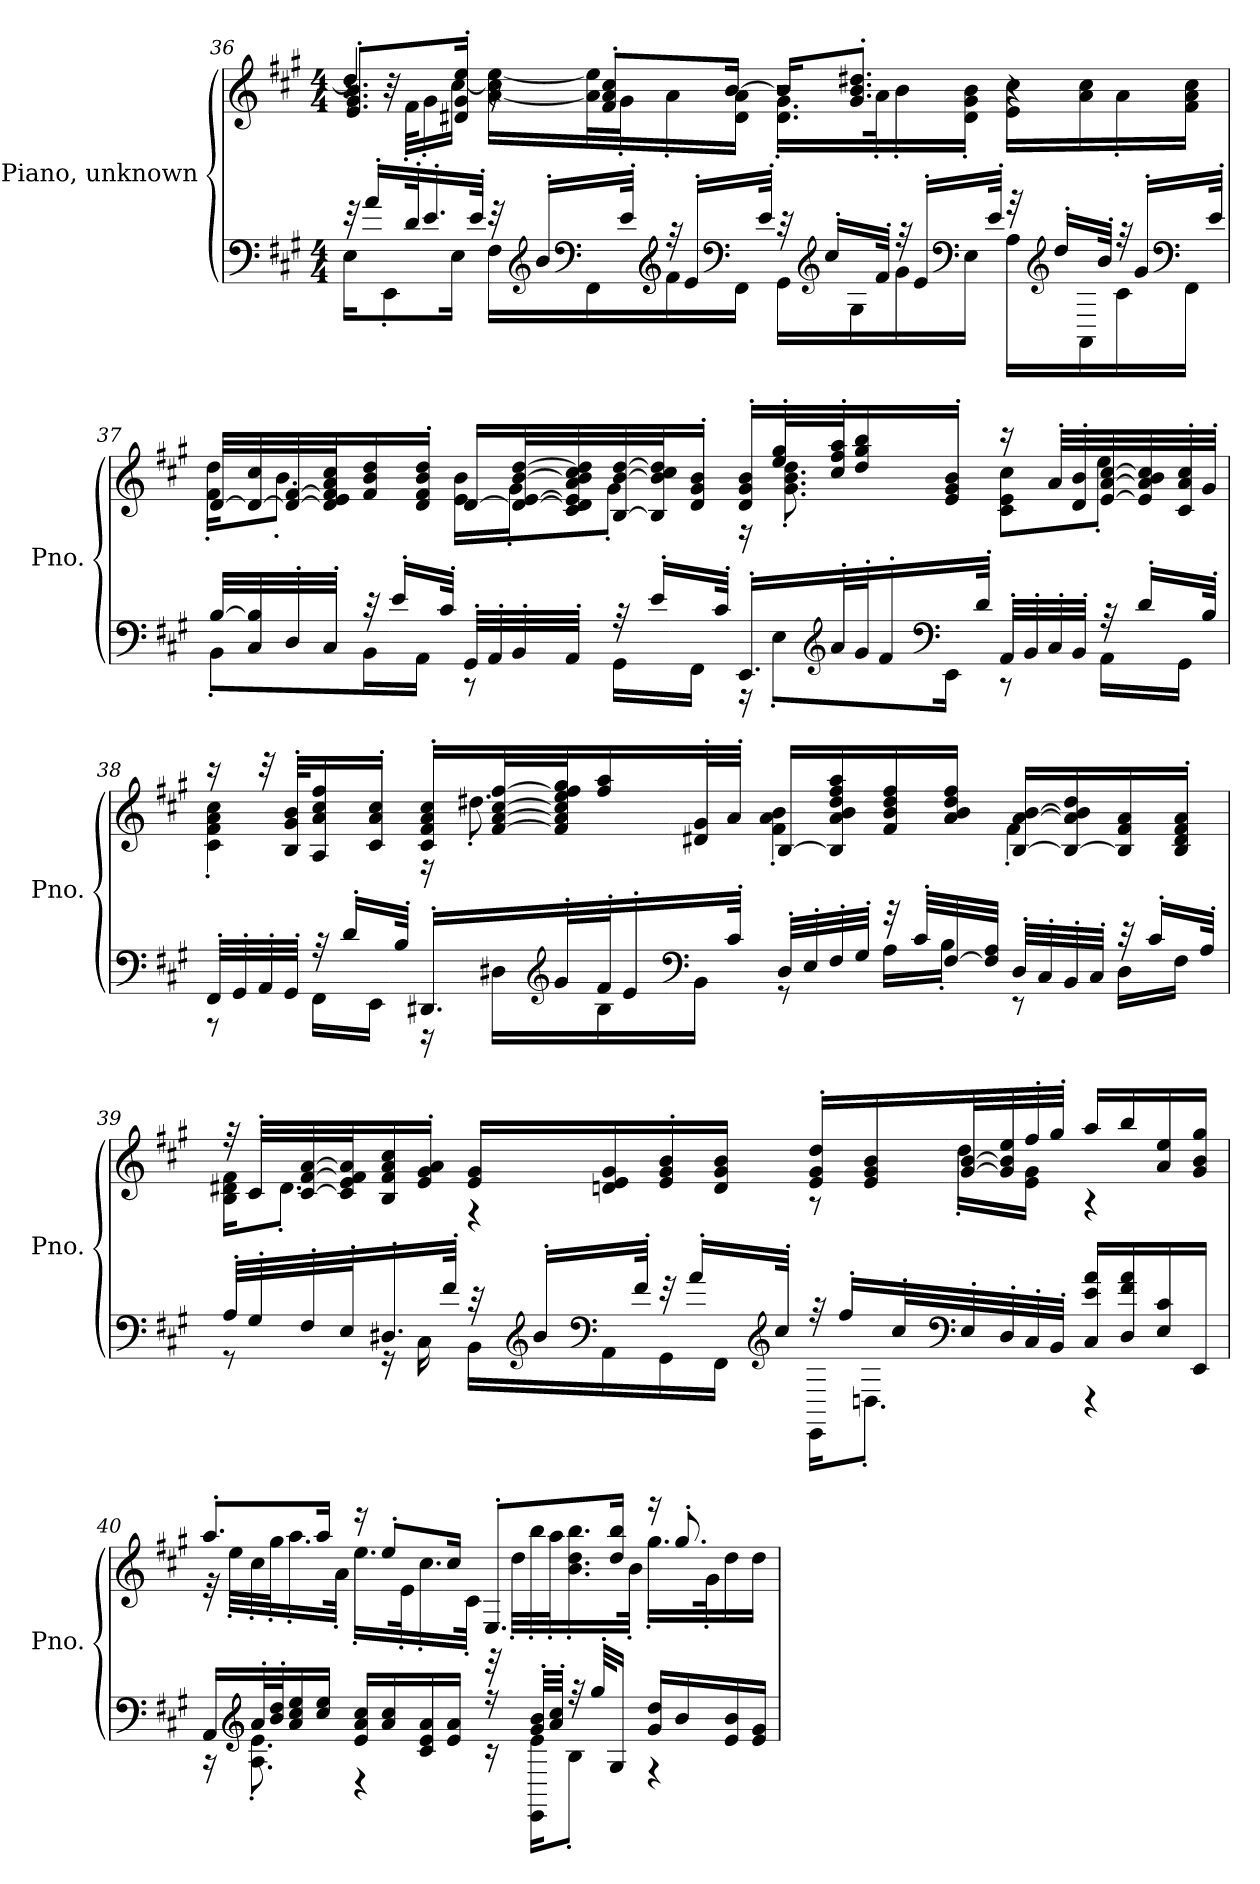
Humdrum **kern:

**kern	**kern
*part1	*part1
*staff2	*staff1
*I"Piano, unknown	*
*I'Pno.	*
!!LO:LB:g=z
*clefF4	*clefG2
*k[f#c#g#]	*k[f#c#g#]
*M4/4	*M4/4
=36	=36
*^	*^
*	*	*	*^
32r	16E\KL	4dd/]	16r	8.e/' 8.g#/' 8.b/'L
16a'/LL	.	.	.	.
.	8EE'\	.	32r	.
32d'/K	.	.	32f#'\KLL	.
16.e'/	.	.	16g#'\	.
.	16E\Jk	.	[16cc#\JJ	16d#X/' 16g#/' 16ee/'Jk
32e'/JJk	.	.	.	.
32r	16F#\LL	4r	[16a\ 16cc#\] [16ee\LL	16r
*clefG2	*	*	*	*
16b'/LL	.	.	.	.
*clefF4	*	*	*	*
.	16FF#\	.	32a\] 32ee\]L	8f#/' 8a/' 8cc#/'L
32e'/JJk	.	.	32g#'\J	.
*clefG2	*	*	*	*
32r	16f#\	.	16a'\	.
16e'/LL	.	.	.	.
*clefF4	*	*	*	*
.	16FF#\JJ	.	16d#\ 16a\JJ	[16b/Jk
32e'/JJk	.	.	.	.
32r	16GG#\LL	2r	16.d#\' 16.g#\'LL	16b/KL]
*clefG2	*	*	*	*
16cc#'/LL	.	.	.	.
.	16G#\	.	.	8.g#/' 8.b/' 8.dd#X/'J
32f#'/JJk	.	.	32a'\K	.
32r	16g#\	.	16b'\	.
16e'/LL	.	.	.	.
*clefF4	*	*	*	*
.	16E\JJ	.	16d#\' 16g#\' 16b\'JJ	.
32e'/JJk	.	.	.	.
32r	16A\LL	.	16e\ 16cc#\LL	4r
*clefG2	*	*	*	*
16dd'/LL	.	.	.	.
.	16AA\	.	16a\ 16cc#\	.
32b'/JJk	.	.	.	.
32r	16c#\	.	16a'\	.
16g#'/LL	.	.	.	.
*clefF4	*	*	*	*
.	16FF#\JJ	.	16f#\ 16a\ 16cc#\JJ	.
32e'/JJk	.	.	.	.
*	*	*	*v	*v
!!LO:PB:g=z
=37	=37	=37	=37
[32B/LLL	8BB'\L	[32d/LLL	16f#\' 16dd\'KL
32C#/ 32B/]	.	32d/_ 32cc#/	.
32D'/	.	32d/_ [32f#/	8.b'\J
32C#'/JJJ	.	32d/] 32e/ 32f#/] 32a/ 32cc#/J	.
32r	16BB\L	16f#/ 16b/ 16dd/	.
16e'/LL	.	.	.
.	16AA\JJ	16d/' 16f#/' 16b/' 16dd/'JJ	.
32c#'/JJk	.	.	.
32GG#'/LLL	8r	[16d/LL	16e\ 16b\LL
32AA'/	.	.	.
32BB'/	.	32d/_ [32e/ [32b/ [32dd/L	16g#'\J
32AA'/JJJ	.	32c#/ 32d/] 32e/] 32a/ 32b/] 32cc#/ 32dd/]	.
32r	16GG#\LL	[32B/ [32b/ [32dd/	8g#'\J
16e'/LL	.	32B/] 32b/] 32cc#/ 32dd/]J	.
.	16FF#\JJ	16d/' 16g#/' 16b/'JJ	.
32c#'/JJk	.	.	.
16.EE'/LL	16r	16d/' 16g#/' 16b/'LL	16r
.	8E'\L	32ee/' 32gg#/'L	8.g#\' 8.b\' 8.dd\'
*clefG2	*	*	*
32a'/L	.	32cc#/' 32ff#/' 32aa/'J	.
32g#'/J	.	16dd/ 16gg#/ 16bb/	.
16f#'/	.	.	.
*clefF4	*	*	*
.	16EE\Jk	16e/' 16g#/' 16b/'JJ	.
32d'/JJk	.	.	.
32AA'/LLL	8r	16r	8c#\ 8e\ 8cc#\L
32BB'/	.	.	.
32C#'/	.	32a'/LLL	.
32BB'/JJJ	.	32d/' 32b/'	.
32r	16AA\LL	[32e/ [32a/ [32cc#/	8ee'\J
16d'/LL	.	32e/] 32a/] 32b/ 32cc#/]	.
.	16GG#\JJ	32c#/' 32a/' 32cc#/'	.
32B'/JJk	.	32g#'/JJJ	.
!!LO:LB:g=z	!!
=38	=38	=38	=38
32FF#'/LLL	8r	16r	4c#\' 4f#\' 4a\' 4cc#\'
32GG#'/	.	.	.
32AA'/	.	32r	.
32GG#'/JJJ	.	32B/' 32g#/' 32b/'KLL	.
32r	16FF#\LL	16A/ 16a/ 16cc#/ 16ff#/	.
16d'/LL	.	.	.
.	16EE\JJ	16c#/' 16a/' 16cc#/'JJ	.
32B'/JJk	.	.	.
16.DD#X'/LL	16r	16c#/' 16f#/' 16a/' 16cc#/'LL	16r
.	16D#X\LL	[32f#/ [32a/ [32cc#/ [32ff#/L	8.dd#X'\
*clefG2	*	*	*
32g#'/L	.	32f#/] 32a/] 32cc#/] 32ee/ 32ff#/] 32gg#/J	.
32f#'/J	16B\	16ff#/ 16aa/	.
16e'/	.	.	.
*clefF4	*	*	*
.	16BB\JJ	32d#X/' 32g#/'L	.
32c#'/JJk	.	32a'/JJJ	.
32D#'/LLL	8r	[16B/LL	4f#\' 4a\' 4b\'
32E'/	.	.	.
32F#'/	.	16B/] 16a/ 16b/ 16dd#/ 16ff#/ 16aa/	.
32G#'/JJJ	.	.	.
32r	16A\LL	16f#/ 16b/ 16dd#/ 16ff#/	.
32c#'/LLL	.	.	.
[32F#/	16B'\JJ	16a/ 16b/ 16dd#/ 16ff#/JJ	.
32F#/] 32A/JJJ	.	.	.
32D#'/LLL	8r	[16B/ [16a/ [16b/LL	4f#'\
32C#'/	.	.	.
32BB'/	.	16B/_ 16a/] 16b/] 16dd#/	.
32C#'/JJJ	.	.	.
32r	16D#\LL	16B/] 16f#/ 16a/	.
16c#'/LL	.	.	.
.	16F#\JJ	16B/' 16d#/' 16f#/' 16a/'JJ	.
32A'/JJk	.	.	.
!!LO:LB:g=z	!!
=39	=39	=39	=39
32A'/LLL	8r	32r	16B\ 16d#X\ 16f#\KL
32G#'/	.	32c#'/LLL	.
32F#'/	.	[32c#/ [32f#/ [32a/	8.d#'\J
32E'/J	.	32c#/] 32e/ 32f#/] 32a/]J	.
16.D#X'/	16r	16B/ 16f#/ 16a/ 16cc#/	.
.	16C#\	16e/' 16g#/' 16a/'JJ	.
32f#'/JJk	.	.	.
32r	16BB\LL	16e/ 16g#/LL	4r
*clefG2	*	*	*
16b'/LL	.	.	.
*clefF4	*	*	*
.	16AA\	16dn/ 16e/ 16g#/	.
32f#'/JJk	.	.	.
32r	16GG#\	16e/' 16g#/' 16b/'	.
16a'/LL	.	.	.
.	16FF#\JJ	16d/ 16g#/ 16b/JJ	.
*clefG2	*	*	*
32cc#'/JJk	.	.	.
32r	16EE\KL	16e/' 16g#/' 16dd/'LL	8r
16ff#'/LL	.	.	.
.	8.Dn'\J	16e/ 16g#/ 16b/	.
32cc#'/L	.	.	.
*clefF4	*	*	*
32E'/	.	[32g#/ [32b/L	16dd'\LL
32D'/	.	32g#/] 32b/] 32ee/	.
32C#'/	.	32ff#'/	16e\ 16g#\JJ
32BB'/JJJ	.	32gg#'/JJJ	.
16C#/ 16e/ 16a/LL	4r	16aa/LL	4r
16D/ 16f#/ 16a/	.	16bb/	.
16E/ 16c#/	.	16a/ 16ee/	.
16EE/JJ	.	16g#/ 16b/ 16gg#/JJ	.
!!LO:LB:g=z	!!
=40	=40	=40	=40
16AA/LL	16r	8.aa'/L	32r
.	.	.	32ee'\LLL
*clefG2	*	*	*
32a'/L	8.A\' 8.e\'	.	32cc#'\
32b/' 32dd/'J	.	.	32gg#'\J
16a/ 16cc#/ 16ee/	.	.	16.aa'\
16cc#/ 16ee/JJ	.	16aa/Jk	.
.	.	.	32a'\JJk
16e/ 16a/ 16cc#/LL	4r	16r	16.ee'\LL
16a/ 16cc#/	.	8ee'/L	.
.	.	.	32e'\K
16c#/ 16e/ 16a/	.	.	16.cc#'\
16e/ 16a/JJ	.	16cc#/Jk	.
.	.	.	32c#'\JJk
16r	16r	8.E'/L	32r
.	.	.	32dd'\LLL
32g#/' 32b/'LLL	16EE\ 16e\KL	.	32bb'\
32a/' 32cc#/'JJJ	.	.	32aa'\J
32r	8B'\J	.	16.b\' 16.dd\' 16.bb\'
32gg#'/KLL	.	.	.
16G#/JJ	.	16dd/ 16bb/Jk	.
.	.	.	32b'\JJk
16g#/ 16dd/LL	4r	16r	16.gg#'\LL
16b/	.	8.gg#'/	.
.	.	.	32g#'\K
16e/ 16b/	.	.	16dd\
16e/ 16g#/JJ	.	.	16dd\JJ
*v	*v	*	*
*	*v	*v
=	=
*-	*-
